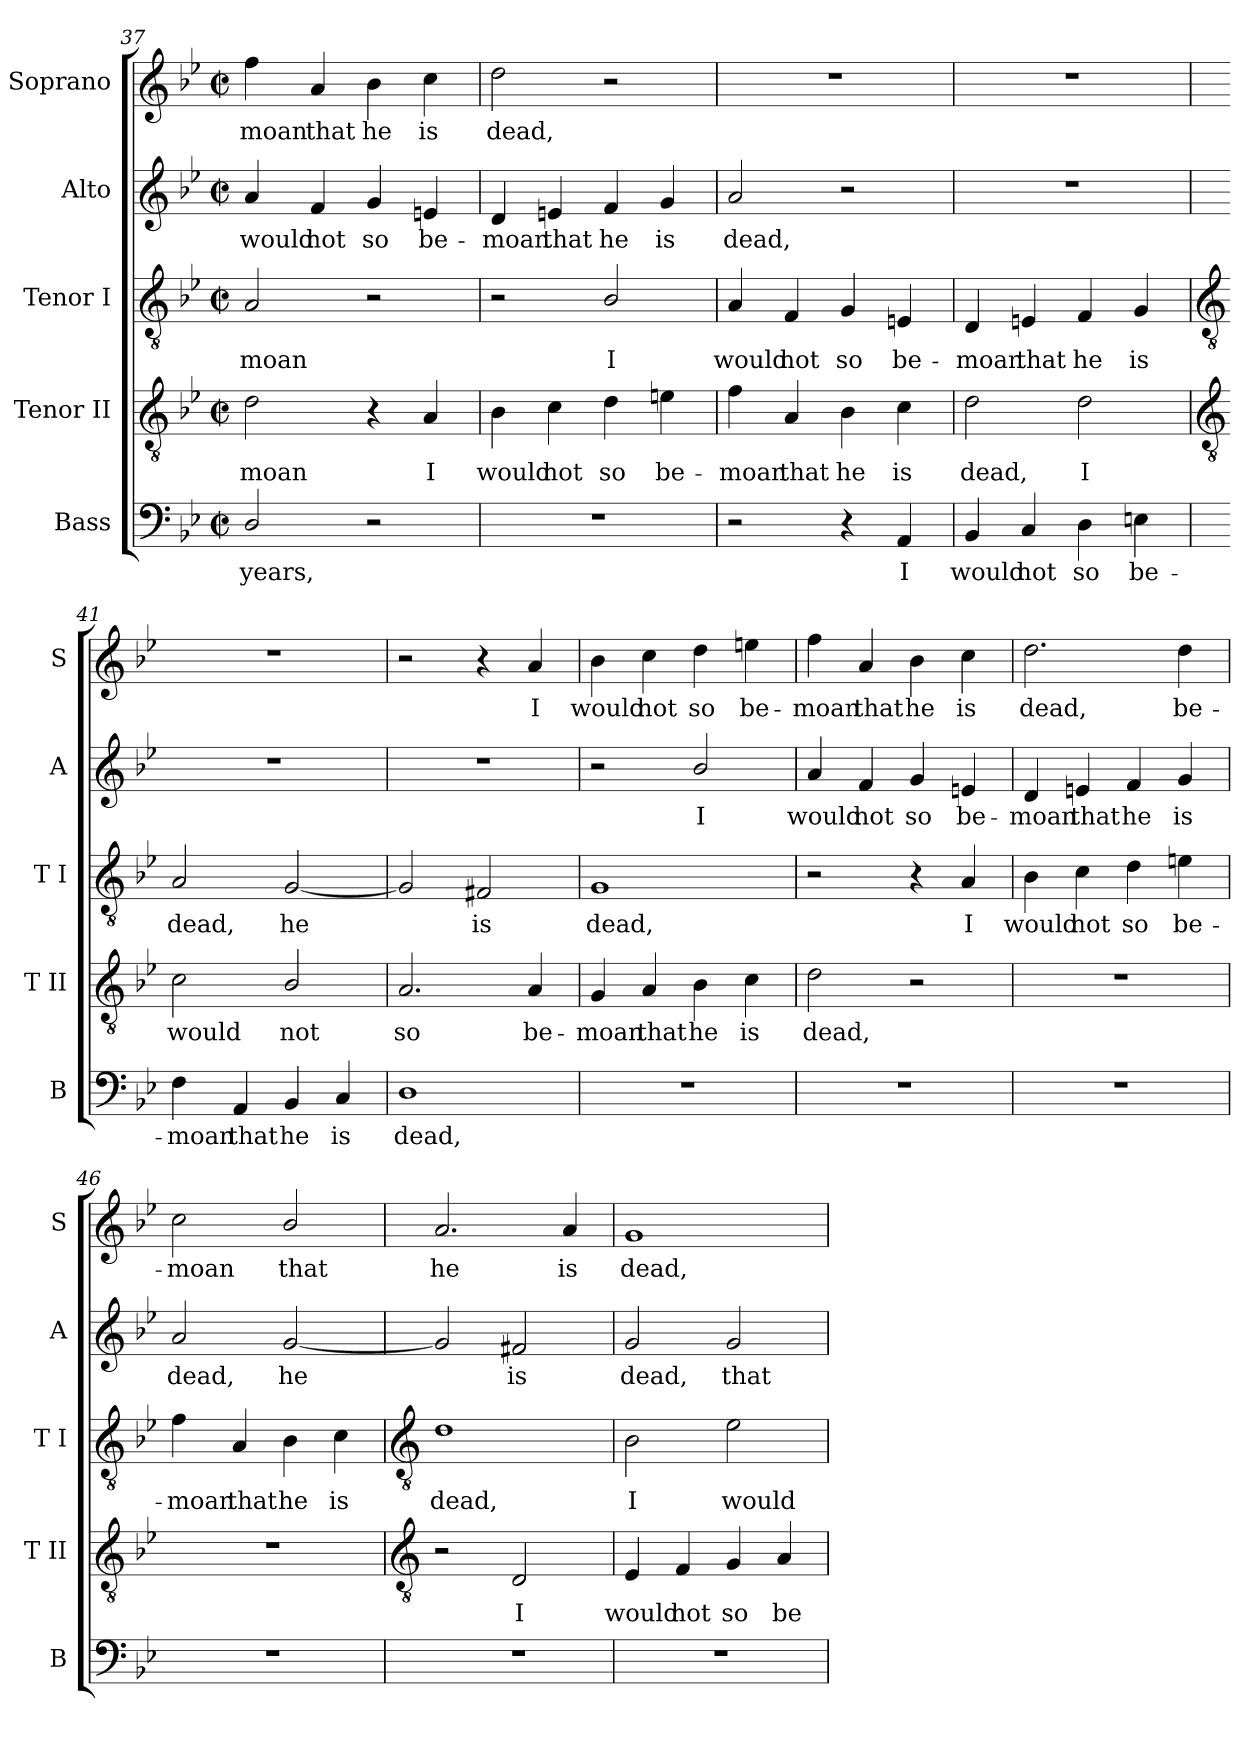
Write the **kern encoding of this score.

**kern	**text	**kern	**text	**kern	**text	**kern	**text	**kern	**text
*part5	*part5	*part4	*part4	*part3	*part3	*part2	*part2	*part1	*part1
*staff5	*staff5	*staff4	*staff4	*staff3	*staff3	*staff2	*staff2	*staff1	*staff1
*I"Bass	*	*I"Tenor II	*	*I"Tenor I	*	*I"Alto	*	*I"Soprano	*
*I'B	*	*I'T II	*	*I'T I	*	*I'A	*	*I'S	*
*clefF4	*	*clefGv2	*	*clefGv2	*	*clefG2	*	*clefG2	*
*k[b-e-]	*	*k[b-e-]	*	*k[b-e-]	*	*k[b-e-]	*	*k[b-e-]	*
*B-:	*	*B-:	*	*B-:	*	*B-:	*	*B-:	*
*M2/2	*	*M2/2	*	*M2/2	*	*M2/2	*	*M2/2	*
*met(c|)	*	*met(c|)	*	*met(c|)	*	*met(c|)	*	*met(c|)	*
=37	=37	=37	=37	=37	=37	=37	=37	=37	=37
!	!LO:LY:b	!	!LO:LY:b	!	!LO:LY:b	!	!LO:LY:b	!	!LO:LY:b
2D/	years,	2d	-moan	2A	-moan	4a	would	4ff	-moan
!	!	!	!	!	!	!	!LO:LY:b	!	!LO:LY:b
.	.	.	.	.	.	4f	not	4a	that
!	!	!	!	!	!	!	!LO:LY:b	!	!LO:LY:b
2r	.	4r	.	2r	.	4g	so	4b-	he
!	!	!	!LO:LY:b	!	!	!	!LO:LY:b	!	!LO:LY:b
.	.	4A	I	.	.	4en	be-	4cc	is
=38	=38	=38	=38	=38	=38	=38	=38	=38	=38
!	!	!	!LO:LY:b	!	!	!	!LO:LY:b	!	!LO:LY:b
1r	.	4B-	would	2r	.	4d	-moan	2dd	dead,
!	!	!	!LO:LY:b	!	!	!	!LO:LY:b	!	!
.	.	4c	not	.	.	4en	that	.	.
!	!	!	!LO:LY:b	!	!LO:LY:b	!	!LO:LY:b	!	!
.	.	4d	so	2B-/	I	4f	he	2r	.
!	!	!	!LO:LY:b	!	!	!	!LO:LY:b	!	!
.	.	4en	be-	.	.	4g	is	.	.
=39	=39	=39	=39	=39	=39	=39	=39	=39	=39
!	!	!	!LO:LY:b	!	!LO:LY:b	!	!LO:LY:b	!	!
2r	.	4f	-moan	4A	would	2a	dead,	1r	.
!	!	!	!LO:LY:b	!	!LO:LY:b	!	!	!	!
.	.	4A	that	4F	not	.	.	.	.
!	!	!	!LO:LY:b	!	!LO:LY:b	!	!	!	!
4r	.	4B-	he	4G	so	2r	.	.	.
!	!LO:LY:b	!	!LO:LY:b	!	!LO:LY:b	!	!	!	!
4AA	I	4c	is	4En	be-	.	.	.	.
=40	=40	=40	=40	=40	=40	=40	=40	=40	=40
!	!LO:LY:b	!	!LO:LY:b	!	!LO:LY:b	!	!	!	!
4BB-	would	2d	dead,	4D	-moan	1r	.	1r	.
!	!LO:LY:b	!	!	!	!LO:LY:b	!	!	!	!
4C	not	.	.	4En	that	.	.	.	.
!	!LO:LY:b	!	!LO:LY:b	!	!LO:LY:b	!	!	!	!
4D	so	2d	I	4F	he	.	.	.	.
!	!LO:LY:b	!	!	!	!LO:LY:b	!	!	!	!
4En	be-	.	.	4G	is	.	.	.	.
!!LO:LB:g=z
=41	=41	=41	=41	=41	=41	=41	=41	=41	=41
*	*	*clefGv2	*	*clefGv2	*	*	*	*	*
!	!LO:LY:b	!	!LO:LY:b	!	!LO:LY:b	!	!	!	!
4F	-moan	2c	would	2A	dead,	1r	.	1r	.
!	!LO:LY:b	!	!	!	!	!	!	!	!
4AA	that	.	.	.	.	.	.	.	.
!	!LO:LY:b	!	!LO:LY:b	!	!LO:LY:b	!	!	!	!
4BB-	he	2B-/	not	[2G	he	.	.	.	.
!	!LO:LY:b	!	!	!	!	!	!	!	!
4C	is	.	.	.	.	.	.	.	.
=42	=42	=42	=42	=42	=42	=42	=42	=42	=42
!	!LO:LY:b	!	!LO:LY:b	!	!	!	!	!	!
1D	dead,	2.A	so	2G]	.	1r	.	2r	.
!	!	!	!	!	!LO:LY:b	!	!	!	!
.	.	.	.	2F#X	is	.	.	4r	.
!	!	!	!LO:LY:b	!	!	!	!	!	!LO:LY:b
.	.	4A	be-	.	.	.	.	4a	I
=43	=43	=43	=43	=43	=43	=43	=43	=43	=43
!	!	!	!LO:LY:b	!	!LO:LY:b	!	!	!	!LO:LY:b
1r	.	4G	-moan	1G	dead,	2r	.	4b-	would
!	!	!	!LO:LY:b	!	!	!	!	!	!LO:LY:b
.	.	4A	that	.	.	.	.	4cc	not
!	!	!	!LO:LY:b	!	!	!	!LO:LY:b	!	!LO:LY:b
.	.	4B-	he	.	.	2b-/	I	4dd	so
!	!	!	!LO:LY:b	!	!	!	!	!	!LO:LY:b
.	.	4c	is	.	.	.	.	4een	be-
=44	=44	=44	=44	=44	=44	=44	=44	=44	=44
!	!	!	!LO:LY:b	!	!	!	!LO:LY:b	!	!LO:LY:b
1r	.	2d	dead,	2r	.	4a	would	4ff	-moan
!	!	!	!	!	!	!	!LO:LY:b	!	!LO:LY:b
.	.	.	.	.	.	4f	not	4a	that
!	!	!	!	!	!	!	!LO:LY:b	!	!LO:LY:b
.	.	2r	.	4r	.	4g	so	4b-	he
!	!	!	!	!	!LO:LY:b	!	!LO:LY:b	!	!LO:LY:b
.	.	.	.	4A	I	4en	be-	4cc	is
=45	=45	=45	=45	=45	=45	=45	=45	=45	=45
!	!	!	!	!	!LO:LY:b	!	!LO:LY:b	!	!LO:LY:b
1r	.	1r	.	4B-	would	4d	-moan	2.dd	dead,
!	!	!	!	!	!LO:LY:b	!	!LO:LY:b	!	!
.	.	.	.	4c	not	4en	that	.	.
!	!	!	!	!	!LO:LY:b	!	!LO:LY:b	!	!
.	.	.	.	4d	so	4f	he	.	.
!	!	!	!	!	!LO:LY:b	!	!LO:LY:b	!	!LO:LY:b
.	.	.	.	4en	be-	4g	is	4dd	be-
=46	=46	=46	=46	=46	=46	=46	=46	=46	=46
!	!	!	!	!	!LO:LY:b	!	!LO:LY:b	!	!LO:LY:b
1r	.	1r	.	4f	-moan	2a	dead,	2cc	-moan
!	!	!	!	!	!LO:LY:b	!	!	!	!
.	.	.	.	4A	that	.	.	.	.
!	!	!	!	!	!LO:LY:b	!	!LO:LY:b	!	!LO:LY:b
.	.	.	.	4B-	he	[2g	he	2b-/	that
!	!	!	!	!	!LO:LY:b	!	!	!	!
.	.	.	.	4c	is	.	.	.	.
!!LO:LB:g=z
=47	=47	=47	=47	=47	=47	=47	=47	=47	=47
*	*	*clefGv2	*	*clefGv2	*	*	*	*	*
!	!	!	!	!	!LO:LY:b	!	!	!	!LO:LY:b
1r	.	2r	.	1d	dead,	2g]	.	2.a	he
!	!	!	!LO:LY:b	!	!	!	!LO:LY:b	!	!
.	.	2D	I	.	.	2f#X	is	.	.
!	!	!	!	!	!	!	!	!	!LO:LY:b
.	.	.	.	.	.	.	.	4a	is
=48	=48	=48	=48	=48	=48	=48	=48	=48	=48
!	!	!	!LO:LY:b	!	!LO:LY:b	!	!LO:LY:b	!	!LO:LY:b
1r	.	4E-	would	2B-	I	2g	dead,	1g	dead,
!	!	!	!LO:LY:b	!	!	!	!	!	!
.	.	4F	not	.	.	.	.	.	.
!	!	!	!LO:LY:b	!	!LO:LY:b	!	!LO:LY:b	!	!
.	.	4G	so	2e-	would	2g	that	.	.
!	!	!	!LO:LY:b	!	!	!	!	!	!
.	.	4A	be-	.	.	.	.	.	.
=	=	=	=	=	=	=	=	=	=
*-	*-	*-	*-	*-	*-	*-	*-	*-	*-
